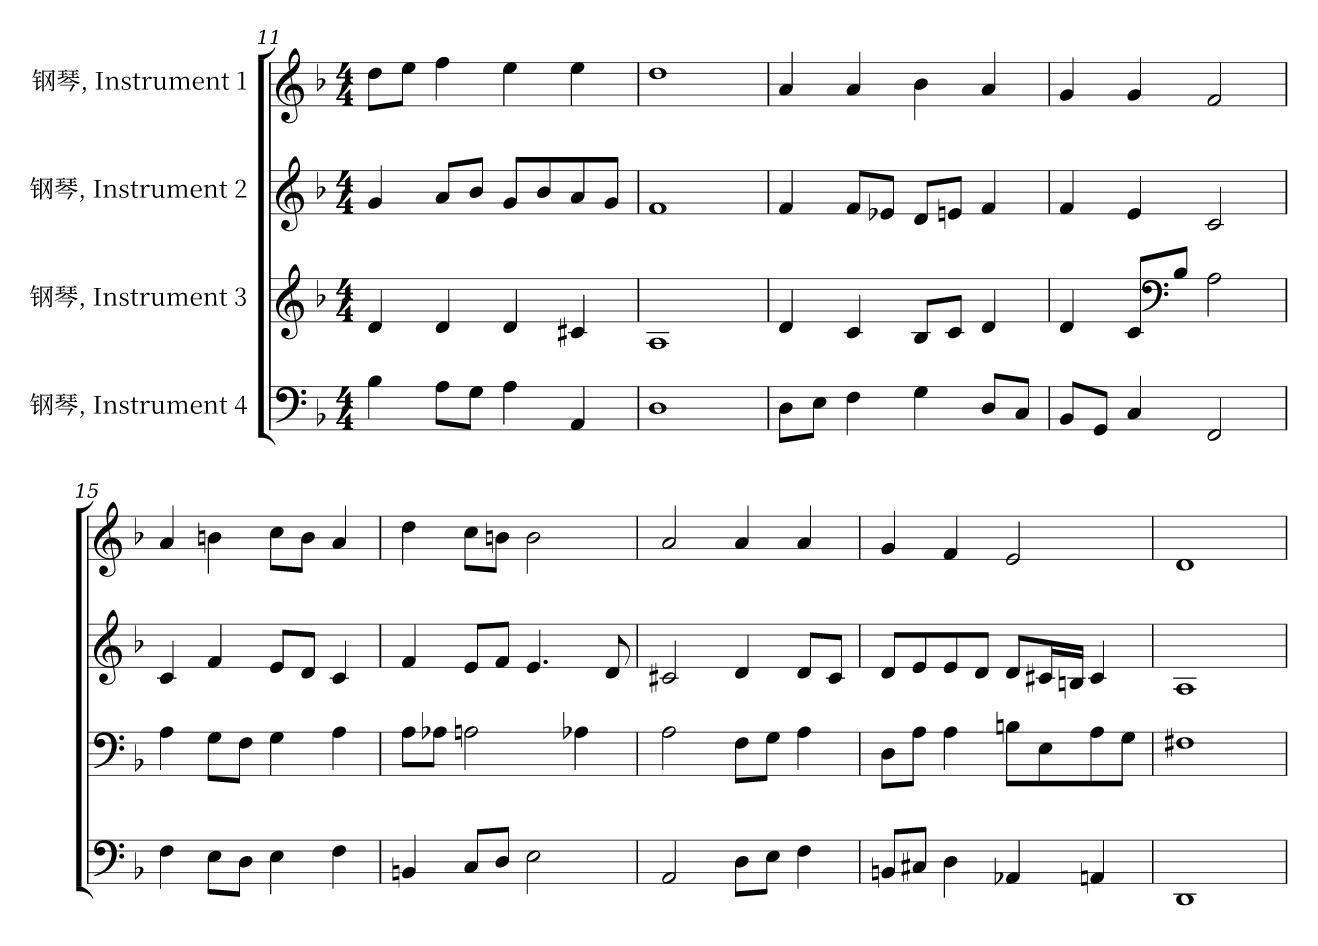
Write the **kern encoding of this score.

**kern	**kern	**kern	**kern
*part4	*part3	*part2	*part1
*staff4	*staff3	*staff2	*staff1
*I"钢琴, Instrument 4	*I"钢琴, Instrument 3	*I"钢琴, Instrument 2	*I"钢琴, Instrument 1
!!LO:LB:g=z
*clefF4	*clefG2	*clefG2	*clefG2
*k[b-]	*k[b-]	*k[b-]	*k[b-]
*M4/4	*M4/4	*M4/4	*M4/4
=11	=11	=11	=11
4B-\	4d/	4g/	8dd\L
.	.	.	8ee\J
8A\L	4d/	8a/L	4ff\
8G\J	.	8b-/J	.
4A\	4d/	8g/L	4ee\
.	.	8b-/	.
4AA/	4c#X/	8a/	4ee\
.	.	8g/J	.
=12	=12	=12	=12
1D	1A	1f	1dd
=13	=13	=13	=13
8D\L	4d/	4f/	4a/
8E\J	.	.	.
4F\	4c/	8f/L	4a/
.	.	8e-X/J	.
4G\	8B-/L	8d/L	4b-\
.	8c/J	8en/J	.
8D/L	4d/	4f/	4a/
8C/J	.	.	.
=14	=14	=14	=14
8BB-/L	4d/	4f/	4g/
8GG/J	.	.	.
4C/	8c/L	4e/	4g/
*	*clefF4	*	*
.	8B-/J	.	.
2FF/	2A\	2c/	2f/
=15	=15	=15	=15
4F\	4A\	4c/	4a/
8E\L	8G\L	4f/	4bn\
8D\J	8F\J	.	.
4E\	4G\	8e/L	8cc\L
.	.	8d/J	8b\J
4F\	4A\	4c/	4a/
!!LO:PB:g=z
=16	=16	=16	=16
4BBn/	8A\L	4f/	4dd\
.	8A-X\J	.	.
8C/L	2An\	8e/L	8cc\L
8D/J	.	8f/J	8bn\J
2E\	.	4.e/	2b\
.	4A-X\	.	.
.	.	8d/	.
=17	=17	=17	=17
2AA/	2A\	2c#X/	2a/
8D\L	8F\L	4d/	4a/
8E\J	8G\J	.	.
4F\	4A\	8d/L	4a/
.	.	8c#/J	.
=18	=18	=18	=18
8BBn/L	8D\L	8d/L	4g/
8C#X/J	8A\J	8e/	.
4D\	4A\	8e/	4f/
.	.	8d/J	.
4AA-X/	8Bn\L	8d/L	2e/
.	8E\	16c#X/L	.
.	.	16Bn/JJ	.
4AAn/	8A\	4c#/	.
.	8G\J	.	.
=19	=19	=19	=19
1DD	1F#X	1A	1d
=	=	=	=
*-	*-	*-	*-
